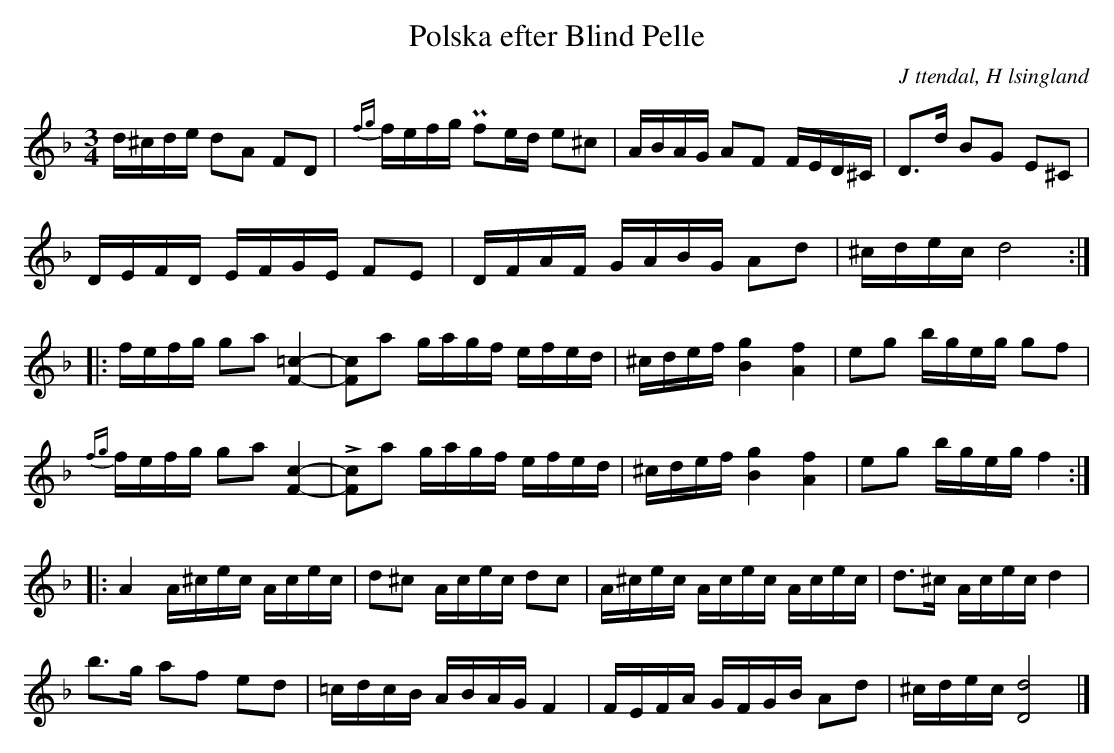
X:1
T: Polska efter Blind Pelle
O: J ttendal, H lsingland
M: 3/4
L: 1/16
K: Dm
d^cde d2A2 F2D2 | {fg}fefg Pf2ed e2^c2 | ABAG A2F2 FED^C | D2>d2 B2G2 E2^C2 |
DEFD EFGE F2E2 | DFAF GABG A2d2 | ^cdec d8 ::
fefg g2a2 [=c4F4]- | [Fc]2a2 gagf efed | ^cdef [gB]4 [fA]4 | e2g2 bgeg g2f2 |
{fg}fefg g2a2 [cF]4- | !>![Fc]2a2 gagf efed | ^cdef [gB]4 [fA]4 | e2g2 bgeg f4 ::
A4 A^cec Acec | d2^c2 Acec d2c2 | A^cec Acec Acec | d2>^c2 Acec d4 |
b2>g2 a2f2 e2d2 | =cdcB ABAG F4 | FEFA GFGB A2d2 | ^cdec [dD]8 |]
